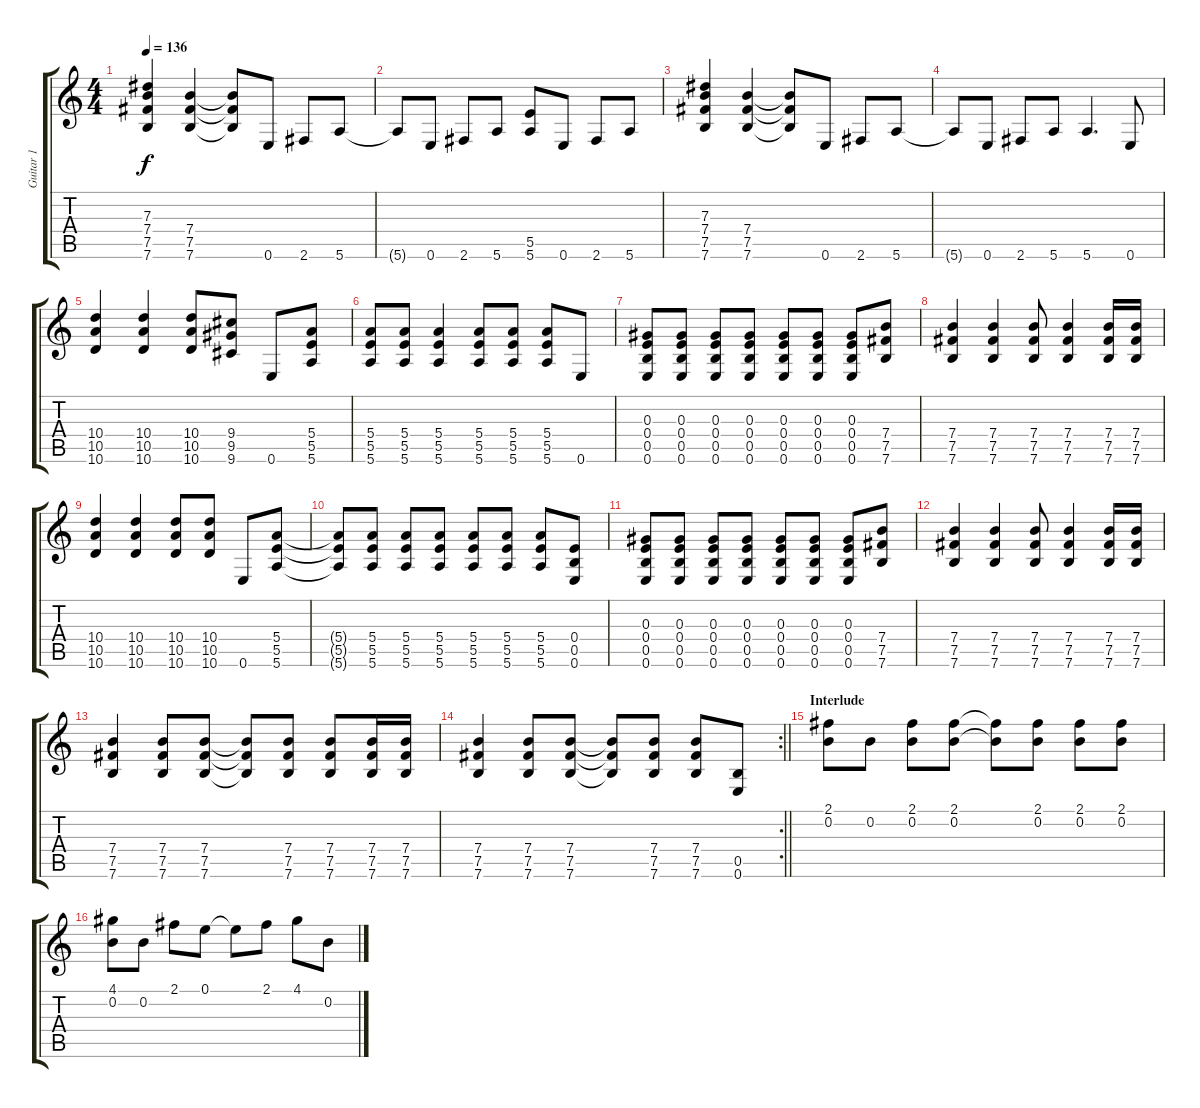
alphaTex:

\track ("Guitar 1" "Guitar 1") {instrument distortionguitar}
\staff {score tabs}
\tuning (E4 B3 Ab3 E3 B2 E2) {hide}
\ts (4 4)
\tempo 136
\clef g2
\ks c
(7.3 7.4 7.5 7.6).4{dy f} (7.4 7.5 7.6).4 (7.4{t} 7.5{t} 7.6{t}).8 0.6.8 2.6.8 5.6.8 |
5.6{t}.8 0.6.8 2.6.8 5.6.8 (5.5 5.6).8 0.6.8 2.6.8 5.6.8 |
(7.3 7.4 7.5 7.6).4 (7.4 7.5 7.6).4 (7.4{t} 7.5{t} 7.6{t}).8 0.6.8 2.6.8 5.6.8 |
5.6{t}.8 0.6.8 2.6.8 5.6.8 5.6.4{d} 0.6.8 |
(10.4 10.5 10.6).4 (10.4 10.5 10.6).4 (10.4 10.5 10.6).8 (9.4 9.5 9.6).8 0.6.8 (5.4 5.5 5.6).8 |
(5.4 5.5 5.6).8 (5.4 5.5 5.6).8 (5.4 5.5 5.6).4 (5.4 5.5 5.6).8 (5.4 5.5 5.6).8 (5.4 5.5 5.6).8 0.6.8 |
(0.3 0.4 0.5 0.6).8 (0.3 0.4 0.5 0.6).8 (0.3 0.4 0.5 0.6).8 (0.3 0.4 0.5 0.6).8 (0.3 0.4 0.5 0.6).8 (0.3 0.4 0.5 0.6).8 (0.3 0.4 0.5 0.6).8 (7.4 7.5 7.6).8 |
(7.4 7.5 7.6).4 (7.4 7.5 7.6).4 (7.4 7.5 7.6).8 (7.4 7.5 7.6).4 (7.4 7.5 7.6).16 (7.4 7.5 7.6).16 |
(10.4 10.5 10.6).4 (10.4 10.5 10.6).4 (10.4 10.5 10.6).8 (10.4 10.5 10.6).8 0.6.8 (5.4 5.5 5.6).8 |
(5.4{t} 5.5{t} 5.6{t}).8 (5.4 5.5 5.6).8 (5.4 5.5 5.6).8 (5.4 5.5 5.6).8 (5.4 5.5 5.6).8 (5.4 5.5 5.6).8 (5.4 5.5 5.6).8 (0.4 0.5 0.6).8 |
(0.3 0.4 0.5 0.6).8 (0.3 0.4 0.5 0.6).8 (0.3 0.4 0.5 0.6).8 (0.3 0.4 0.5 0.6).8 (0.3 0.4 0.5 0.6).8 (0.3 0.4 0.5 0.6).8 (0.3 0.4 0.5 0.6).8 (7.4 7.5 7.6).8 |
(7.4 7.5 7.6).4 (7.4 7.5 7.6).4 (7.4 7.5 7.6).8 (7.4 7.5 7.6).4 (7.4 7.5 7.6).16 (7.4 7.5 7.6).16 |
(7.4 7.5 7.6).4 (7.4 7.5 7.6).8 (7.4 7.5 7.6).8 (7.4{t} 7.5{t} 7.6{t}).8 (7.4 7.5 7.6).8 (7.4 7.5 7.6).8 (7.4 7.5 7.6).16 (7.4 7.5 7.6).16 |
\rc 2
\barLineRight lightlight
(7.4 7.5 7.6).4 (7.4 7.5 7.6).8 (7.4 7.5 7.6).8 (7.4{t} 7.5{t} 7.6{t}).8 (7.4 7.5 7.6).8 (7.4 7.5 7.6).8 (0.5 0.6).8 |
\section ("" "Interlude")
(2.1 0.2).8 0.2.8 (2.1 0.2).8 (2.1 0.2).8 (2.1{t} 0.2{t}).8 (2.1 0.2).8 (2.1 0.2).8 (2.1 0.2).8 |
(4.1 0.2).8 0.2.8 2.1.8 0.1.8 0.1{t}.8 2.1.8 4.1.8 0.2.8
